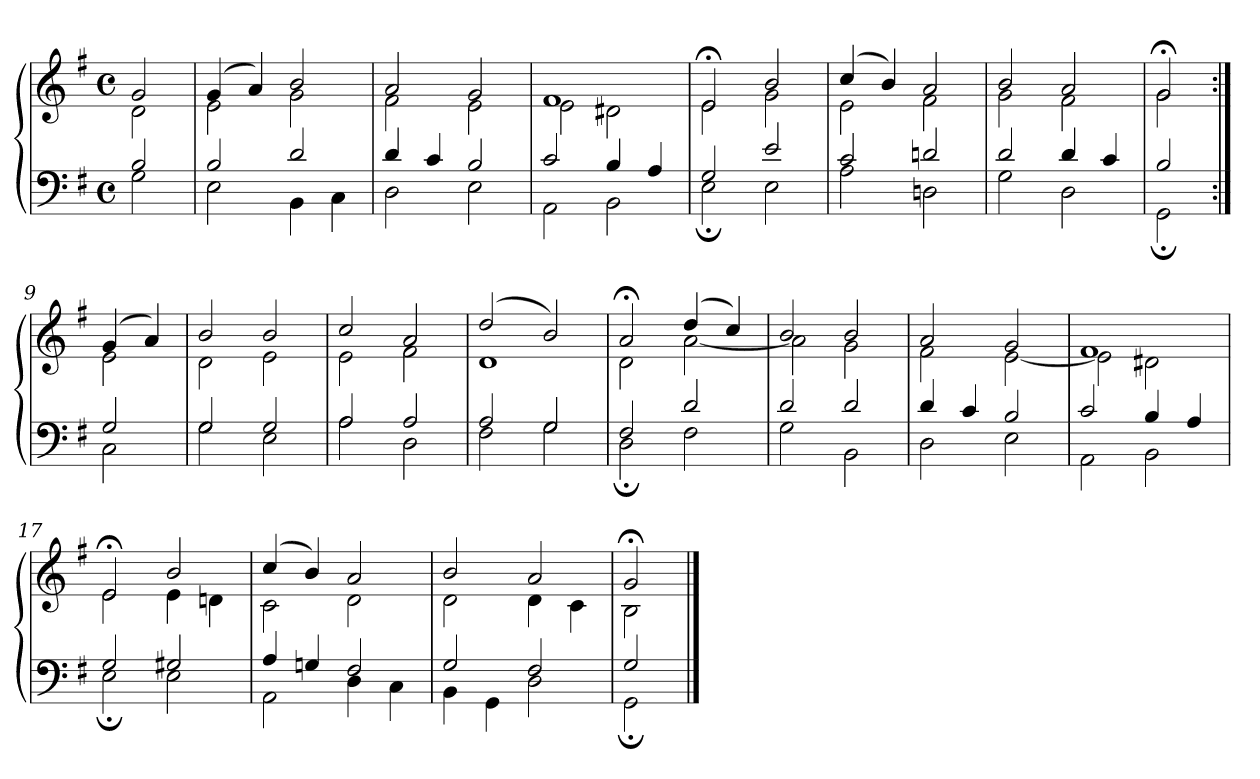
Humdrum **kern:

**kern	**kern
*part1	*part1
*staff2	*staff1
*clefF4	*clefG2
*k[f#]	*k[f#]
*M4/4	*M4/4
*met(c)	*met(c)
=1	=1
*^	*^
2B	2G	2g	2d
=2	=2	=2	=2
2B	2E	(4g	2e
.	.	4a)	.
2d	4BB	2b	2g
.	4C	.	.
=3	=3	=3	=3
4d	2D	2a	2f#
4c	.	.	.
2B	2E	2g	2e
=4	=4	=4	=4
2c	2AA	1f#	2e
4B	2BB	.	2d#X
4A	.	.	.
=5	=5	=5	=5
2G	2E;	2e;<	2e
2e	2E	2b	2g
=6	=6	=6	=6
2c	2A	(4cc	2e
.	.	4b)	.
2dn	2Dn	2a	2f#
=7	=7	=7	=7
2d	2G	2b	2g
4d	2D	2a	2f#
4c	.	.	.
!!LO:LB:g=z	!!
=8	=8	=8	=8
2B	2GG;	2g;<	2g
=9:|!	=9:|!	=9:|!	=9:|!
2G	2C	(4g	2e
.	.	4a)	.
=10	=10	=10	=10
2G	2G	2b	2d
2G	2E	2b	2e
=11	=11	=11	=11
2A	2A	2cc	2e
2A	2D	2a	2f#
=12	=12	=12	=12
2A	2F#	(2dd	1d
2G	2G	2b)	.
=13	=13	=13	=13
2F#	2D;	2a;<	2d
2d	2F#	(4dd	[2a
.	.	4cc)	.
=14	=14	=14	=14
2d	2G	2b	2a]
2d	2BB	2b	2g
!!LO:LB:g=z	!!
=15	=15	=15	=15
4d	2D	2a	2f#
4c	.	.	.
2B	2E	2g	[2e
=16	=16	=16	=16
2c	2AA	1f#	2e]
4B	2BB	.	2d#X
4A	.	.	.
=17	=17	=17	=17
2G	2E;	2e;<	2e
2G#X	2E	2b	4e
.	.	.	4dn
=18	=18	=18	=18
4A	2AA	(4cc	2c
4Gn	.	4b)	.
2F#	4D	2a	2d
.	4C	.	.
=19	=19	=19	=19
2G	4BB	2b	2d
.	4GG	.	.
2F#	2D	2a	4d
.	.	.	4c
=20	=20	=20	=20
2G	2GG;	2g;<	2B
*v	*v	*	*
*	*v	*v
==	==
*-	*-
